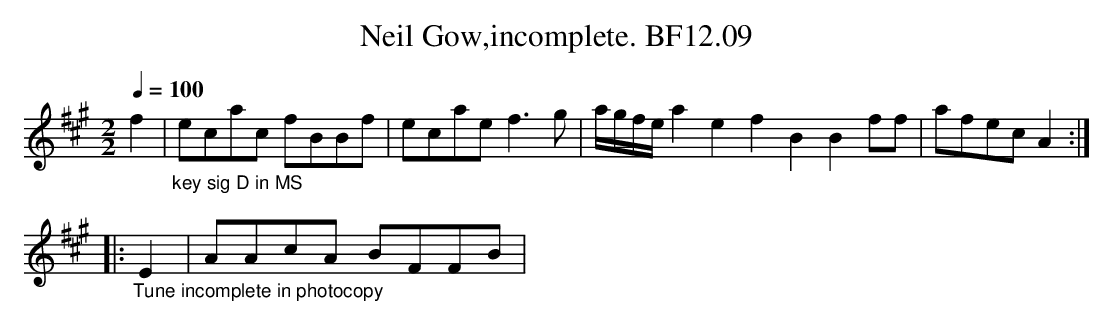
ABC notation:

X:1
T:Neil Gow,incomplete. BF12.09
M:2/2
L:1/8
Q:1/4=100
K:A major
f2|"_key sig D in MS"ecac fBBf|ecaef3g|a/2g/2f/2e/2 a2e2f2B2B2ff|afec A2:|
|:"_Tune incomplete in photocopy"E2|AAcA BFFB|
